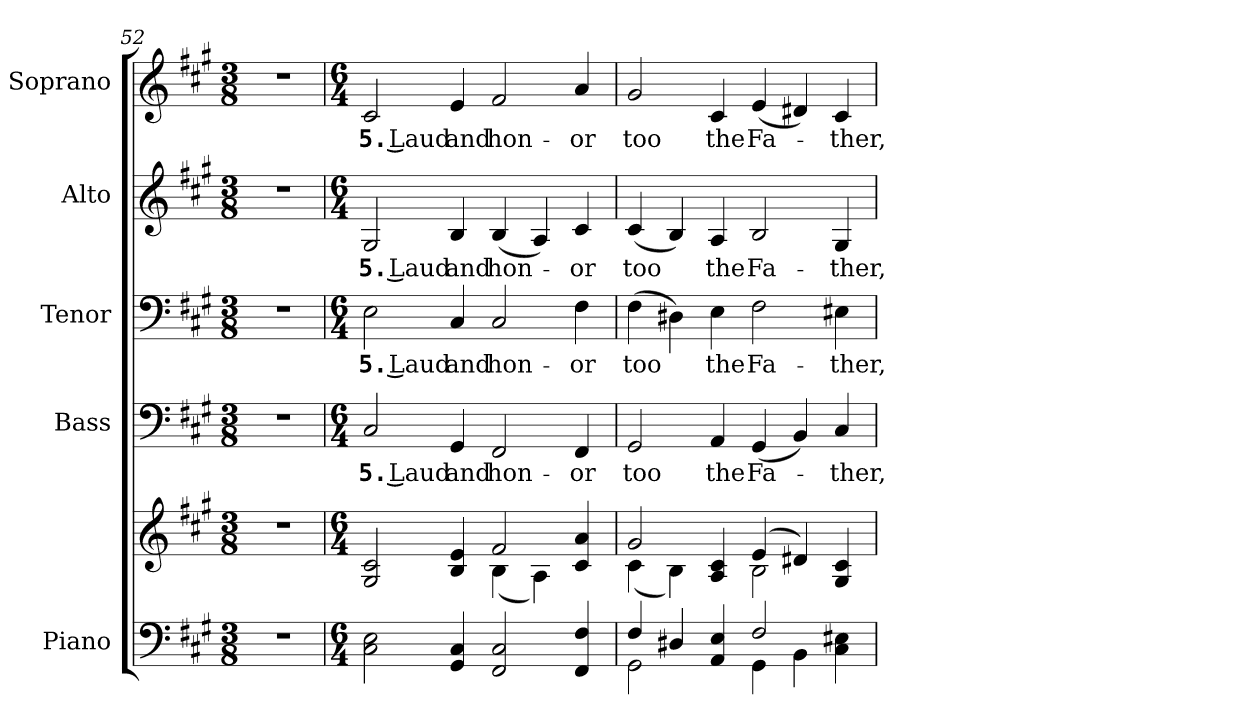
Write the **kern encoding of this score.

**kern	**kern	**kern	**text	**kern	**text	**kern	**text	**kern	**text
*part5	*part5	*part4	*part4	*part3	*part3	*part2	*part2	*part1	*part1
*staff6	*staff5	*staff4	*staff4	*staff3	*staff3	*staff2	*staff2	*staff1	*staff1
*I"Piano	*	*I"Bass	*	*I"Tenor	*	*I"Alto	*	*I"Soprano	*
*I'Pno.	*	*I'B.	*	*I'T.	*	*I'A.	*	*I'S.	*
*clefF4	*clefG2	*clefF4	*	*clefF4	*	*clefG2	*	*clefG2	*
*k[f#c#g#]	*k[f#c#g#]	*k[f#c#g#]	*	*k[f#c#g#]	*	*k[f#c#g#]	*	*k[f#c#g#]	*
*A:	*A:	*A:	*	*A:	*	*A:	*	*A:	*
*M3/8	*M3/8	*M3/8	*	*M3/8	*	*M3/8	*	*M3/8	*
=52	=52	=52	=52	=52	=52	=52	=52	=52	=52
!LO:N:vis=1	!LO:N:vis=1	!LO:N:vis=1	!	!LO:N:vis=1	!	!LO:N:vis=1	!	!LO:N:vis=1	!
4.r	4.r	4.r	.	4.r	.	4.r	.	4.r	.
!!LO:PB:g=z
=53	=53	=53	=53	=53	=53	=53	=53	=53	=53
*M6/4	*M6/4	*M6/4	*	*M6/4	*	*M6/4	*	*M6/4	*
*	*^	*	*	*	*	*	*	*	*
!	!	!	!	!LO:LY:b:color=#000000	!	!	!	!	!	!
!	!	!	!	!	!	!LO:LY:b:color=#000000	!	!	!	!
!	!	!	!	!	!	!	!	!LO:LY:b:color=#000000	!	!
!	!	!	!	!	!	!	!	!	!	!LO:LY:b:color=#000000
2C#i\ 2Ei	2G#i/ 2c#i	2.ryy	2C#i/	5. Laud	2Ei\	5. Laud	2G#i/	5. Laud	2c#i/	5. Laud
!	!	!	!	!LO:LY:b:color=#000000	!	!	!	!	!	!
!	!	!	!	!	!	!LO:LY:b:color=#000000	!	!	!	!
!	!	!	!	!	!	!	!	!LO:LY:b:color=#000000	!	!
!	!	!	!	!	!	!	!	!	!	!LO:LY:b:color=#000000
4GG#i/ 4C#i	4Bi/ 4ei	.	4GG#i/	and	4C#i/	and	4Bi/	and	4ei/	and
!	!	!	!	!LO:LY:b:color=#000000	!	!	!	!	!	!
!	!	!	!	!	!	!LO:LY:b:color=#000000	!	!	!	!
!	!	!	!	!	!	!	!	!LO:LY:b:color=#000000	!	!
!	!	!	!	!	!	!	!	!	!	!LO:LY:b:color=#000000
2FF#i/ 2C#i	2f#i/	(4Bi\	2FF#i/	hon-	2C#i/	hon-	(4Bi/	hon-	2f#i/	hon-
.	.	4Ai\)	.	.	.	.	4Ai/)	.	.	.
!	!	!	!	!LO:LY:b:color=#000000	!	!	!	!	!	!
!	!	!	!	!	!	!LO:LY:b:color=#000000	!	!	!	!
!	!	!	!	!	!	!	!	!LO:LY:b:color=#000000	!	!
!	!	!	!	!	!	!	!	!	!	!LO:LY:b:color=#000000
4FF#i/ 4F#i	4c#i/ 4ai	4ryy	4FF#i/	-or	4F#i\	-or	4c#i/	-or	4ai/	-or
=54	=54	=54	=54	=54	=54	=54	=54	=54	=54	=54
*^	*	*	*	*	*	*	*	*	*	*
!	!	!	!	!	!LO:LY:b:color=#000000	!	!	!	!	!	!
!	!	!	!	!	!	!	!LO:LY:b:color=#000000	!	!	!	!
!	!	!	!	!	!	!	!	!	!LO:LY:b:color=#000000	!	!
!	!	!	!	!	!	!	!	!	!	!	!LO:LY:b:color=#000000
4F#i/	2GG#i\	2g#i/	(4c#i\	2GG#i/	too	(4F#i\	too	(4c#i/	too	2g#i/	too
4D#Xi/	.	.	4Bi\)	.	.	4D#Xi\)	.	4Bi/)	.	.	.
!	!	!	!	!	!LO:LY:b:color=#000000	!	!	!	!	!	!
!	!	!	!	!	!	!	!LO:LY:b:color=#000000	!	!	!	!
!	!	!	!	!	!	!	!	!	!LO:LY:b:color=#000000	!	!
!	!	!	!	!	!	!	!	!	!	!	!LO:LY:b:color=#000000
4AAi/ 4Ei	4ryy	4Ai/ 4c#i	4ryy	4AAi/	the	4Ei\	the	4Ai/	the	4c#i/	the
!	!	!	!	!	!LO:LY:b:color=#000000	!	!	!	!	!	!
!	!	!	!	!	!	!	!LO:LY:b:color=#000000	!	!	!	!
!	!	!	!	!	!	!	!	!	!LO:LY:b:color=#000000	!	!
!	!	!	!	!	!	!	!	!	!	!	!LO:LY:b:color=#000000
2F#i/	4GG#i\	(4ei/	2Bi\	(4GG#i/	Fa-	2F#i\	Fa-	2Bi/	Fa-	(4ei/	Fa-
.	4BBi\	4d#Xi/)	.	4BBi/)	.	.	.	.	.	4d#Xi/)	.
!	!	!	!	!	!LO:LY:b:color=#000000	!	!	!	!	!	!
!	!	!	!	!	!	!	!LO:LY:b:color=#000000	!	!	!	!
!	!	!	!	!	!	!	!	!	!LO:LY:b:color=#000000	!	!
!	!	!	!	!	!	!	!	!	!	!	!LO:LY:b:color=#000000
4C#i\ 4E#Xi	4ryy	4G#i/ 4c#i	4ryy	4C#i/	-ther,	4E#Xi\	-ther,	4G#i/	-ther,	4c#i/	-ther,
*v	*v	*	*	*	*	*	*	*	*	*	*
*	*v	*v	*	*	*	*	*	*	*	*
=	=	=	=	=	=	=	=	=	=
*-	*-	*-	*-	*-	*-	*-	*-	*-	*-
